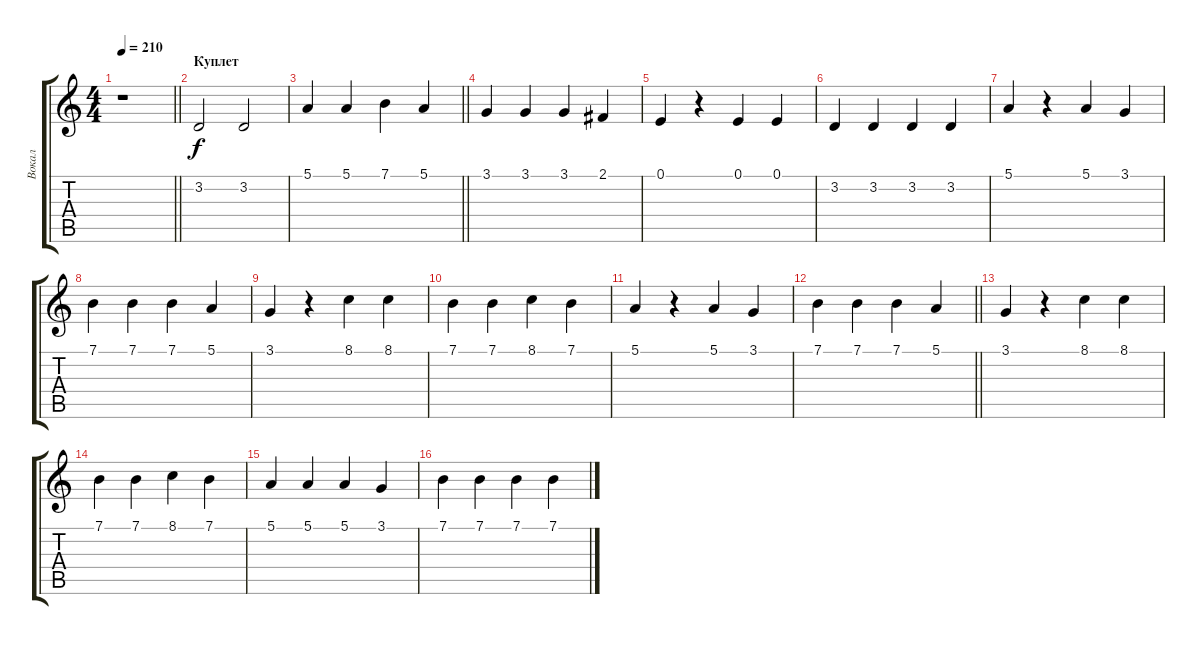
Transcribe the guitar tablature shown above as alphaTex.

\track ("Вокал" "Вокал") {instrument tenorsax}
\staff {score tabs}
\tuning (E4 B3 G3 D3 A2 E2) {hide}
\ts (4 4)
\tempo 210
\clef g2
\barLineRight lightlight
\ks c
r.1{dy f} |
\section ("" "Куплет")
3.2.2 3.2.2 |
\barLineRight lightlight
5.1.4 5.1.4 7.1.4 5.1.4 |
3.1.4 3.1.4 3.1.4 2.1.4 |
0.1.4 r.4 0.1.4 0.1.4 |
3.2.4 3.2.4 3.2.4 3.2.4 |
5.1.4 r.4 5.1.4 3.1.4 |
7.1.4 7.1.4 7.1.4 5.1.4 |
3.1.4 r.4 8.1.4 8.1.4 |
7.1.4 7.1.4 8.1.4 7.1.4 |
5.1.4 r.4 5.1.4 3.1.4 |
\barLineRight lightlight
7.1.4 7.1.4 7.1.4 5.1.4 |
3.1.4 r.4 8.1.4 8.1.4 |
7.1.4 7.1.4 8.1.4 7.1.4 |
5.1.4 5.1.4 5.1.4 3.1.4 |
7.1.4 7.1.4 7.1.4 7.1.4
